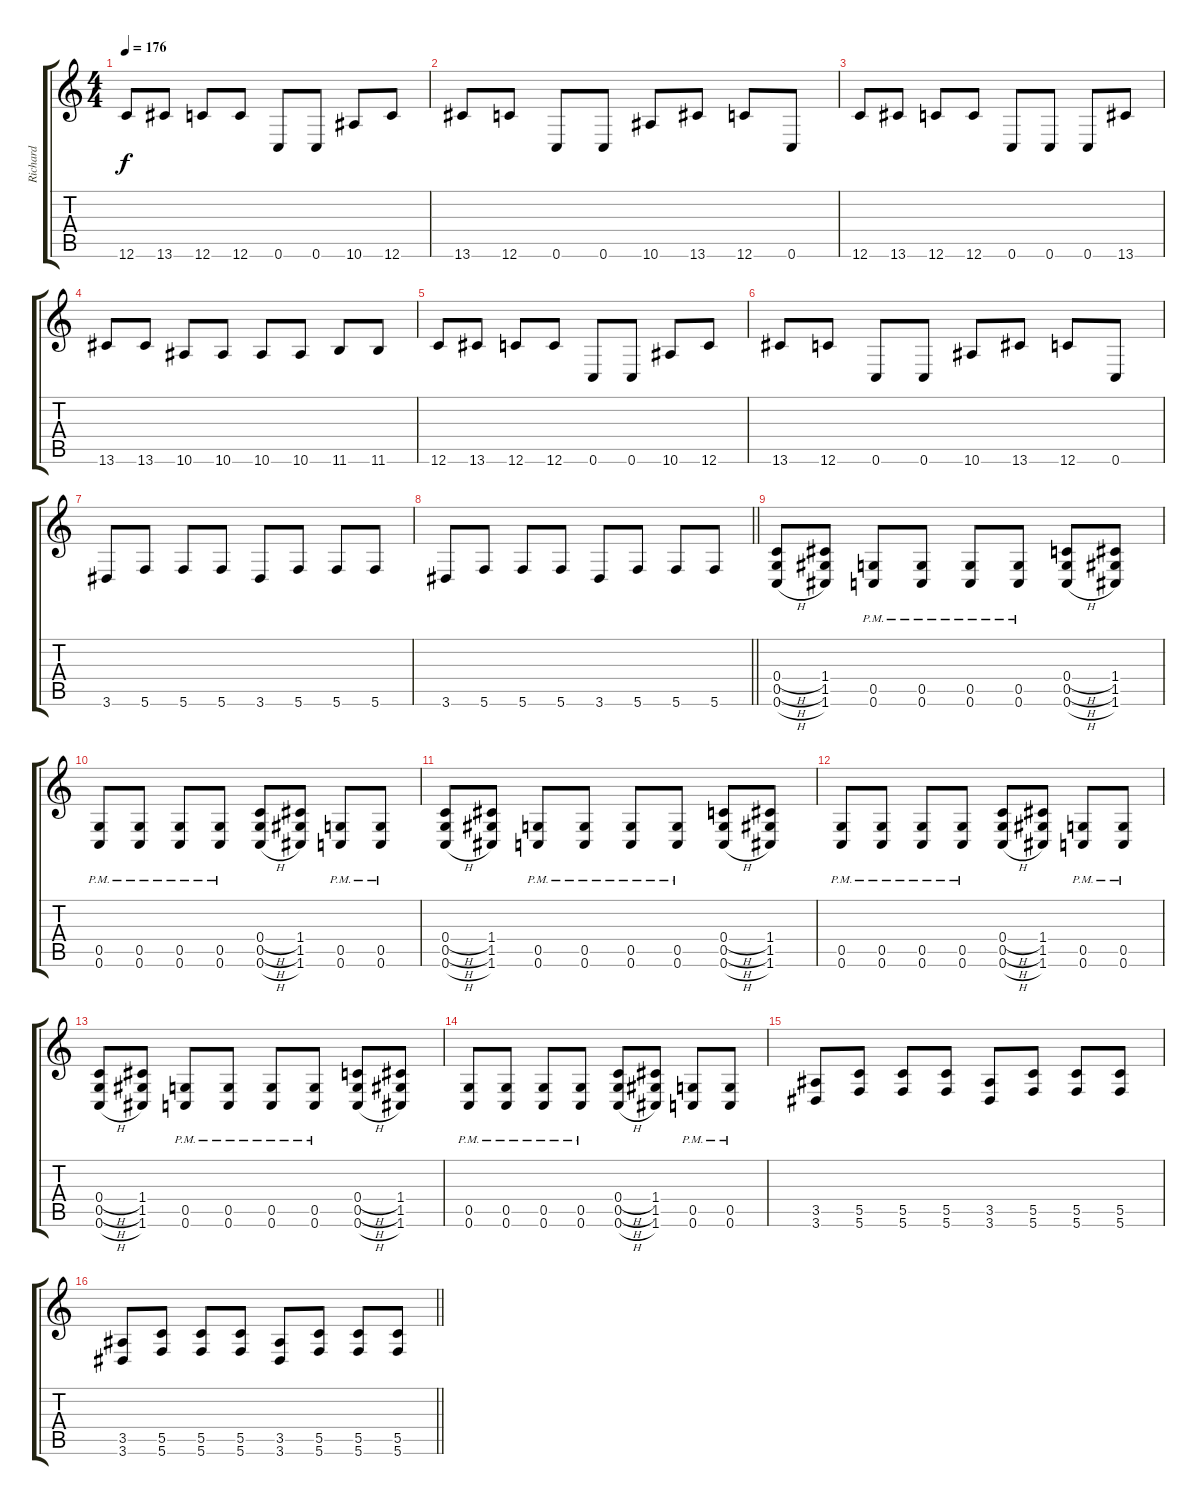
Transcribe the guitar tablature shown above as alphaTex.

\track ("Richard" "Richard") {instrument distortionguitar}
\staff {score tabs}
\tuning (D4 A3 F3 C3 G2 C2) {hide}
\ts (4 4)
\tempo 176
\clef g2
\ks c
12.6.8{dy f} 13.6.8 12.6.8 12.6.8 0.6.8 0.6.8 10.6.8 12.6.8 |
13.6.8 12.6.8 0.6.8 0.6.8 10.6.8 13.6.8 12.6.8 0.6.8 |
12.6.8 13.6.8 12.6.8 12.6.8 0.6.8 0.6.8 0.6.8 13.6.8 |
13.6.8 13.6.8 10.6.8 10.6.8 10.6.8 10.6.8 11.6.8 11.6.8 |
12.6.8 13.6.8 12.6.8 12.6.8 0.6.8 0.6.8 10.6.8 12.6.8 |
13.6.8 12.6.8 0.6.8 0.6.8 10.6.8 13.6.8 12.6.8 0.6.8 |
3.6.8 5.6.8 5.6.8 5.6.8 3.6.8 5.6.8 5.6.8 5.6.8 |
\barLineRight lightlight
3.6.8 5.6.8 5.6.8 5.6.8 3.6.8 5.6.8 5.6.8 5.6.8 |
(0.4{h} 0.5{h} 0.6{h}).8 (1.4 1.5 1.6).8 (0.5{pm} 0.6{pm}).8 (0.5{pm} 0.6{pm}).8 (0.5{pm} 0.6{pm}).8 (0.5{pm} 0.6{pm}).8 (0.4{h} 0.5{h} 0.6{h}).8 (1.4 1.5 1.6).8 |
(0.5{pm} 0.6{pm}).8 (0.5{pm} 0.6{pm}).8 (0.5{pm} 0.6{pm}).8 (0.5{pm} 0.6{pm}).8 (0.4{h} 0.5{h} 0.6{h}).8 (1.4 1.5 1.6).8 (0.5{pm} 0.6{pm}).8 (0.5{pm} 0.6{pm}).8 |
(0.4{h} 0.5{h} 0.6{h}).8 (1.4 1.5 1.6).8 (0.5{pm} 0.6{pm}).8 (0.5{pm} 0.6{pm}).8 (0.5{pm} 0.6{pm}).8 (0.5{pm} 0.6{pm}).8 (0.4{h} 0.5{h} 0.6{h}).8 (1.4 1.5 1.6).8 |
(0.5{pm} 0.6{pm}).8 (0.5{pm} 0.6{pm}).8 (0.5{pm} 0.6{pm}).8 (0.5{pm} 0.6{pm}).8 (0.4{h} 0.5{h} 0.6{h}).8 (1.4 1.5 1.6).8 (0.5{pm} 0.6{pm}).8 (0.5{pm} 0.6{pm}).8 |
(0.4{h} 0.5{h} 0.6{h}).8 (1.4 1.5 1.6).8 (0.5{pm} 0.6{pm}).8 (0.5{pm} 0.6{pm}).8 (0.5{pm} 0.6{pm}).8 (0.5{pm} 0.6{pm}).8 (0.4{h} 0.5{h} 0.6{h}).8 (1.4 1.5 1.6).8 |
(0.5{pm} 0.6{pm}).8 (0.5{pm} 0.6{pm}).8 (0.5{pm} 0.6{pm}).8 (0.5{pm} 0.6{pm}).8 (0.4{h} 0.5{h} 0.6{h}).8 (1.4 1.5 1.6).8 (0.5{pm} 0.6{pm}).8 (0.5{pm} 0.6{pm}).8 |
(3.5 3.6).8 (5.5 5.6).8 (5.5 5.6).8 (5.5 5.6).8 (3.5 3.6).8 (5.5 5.6).8 (5.5 5.6).8 (5.5 5.6).8 |
\barLineRight lightlight
(3.5 3.6).8 (5.5 5.6).8 (5.5 5.6).8 (5.5 5.6).8 (3.5 3.6).8 (5.5 5.6).8 (5.5 5.6).8 (5.5 5.6).8
